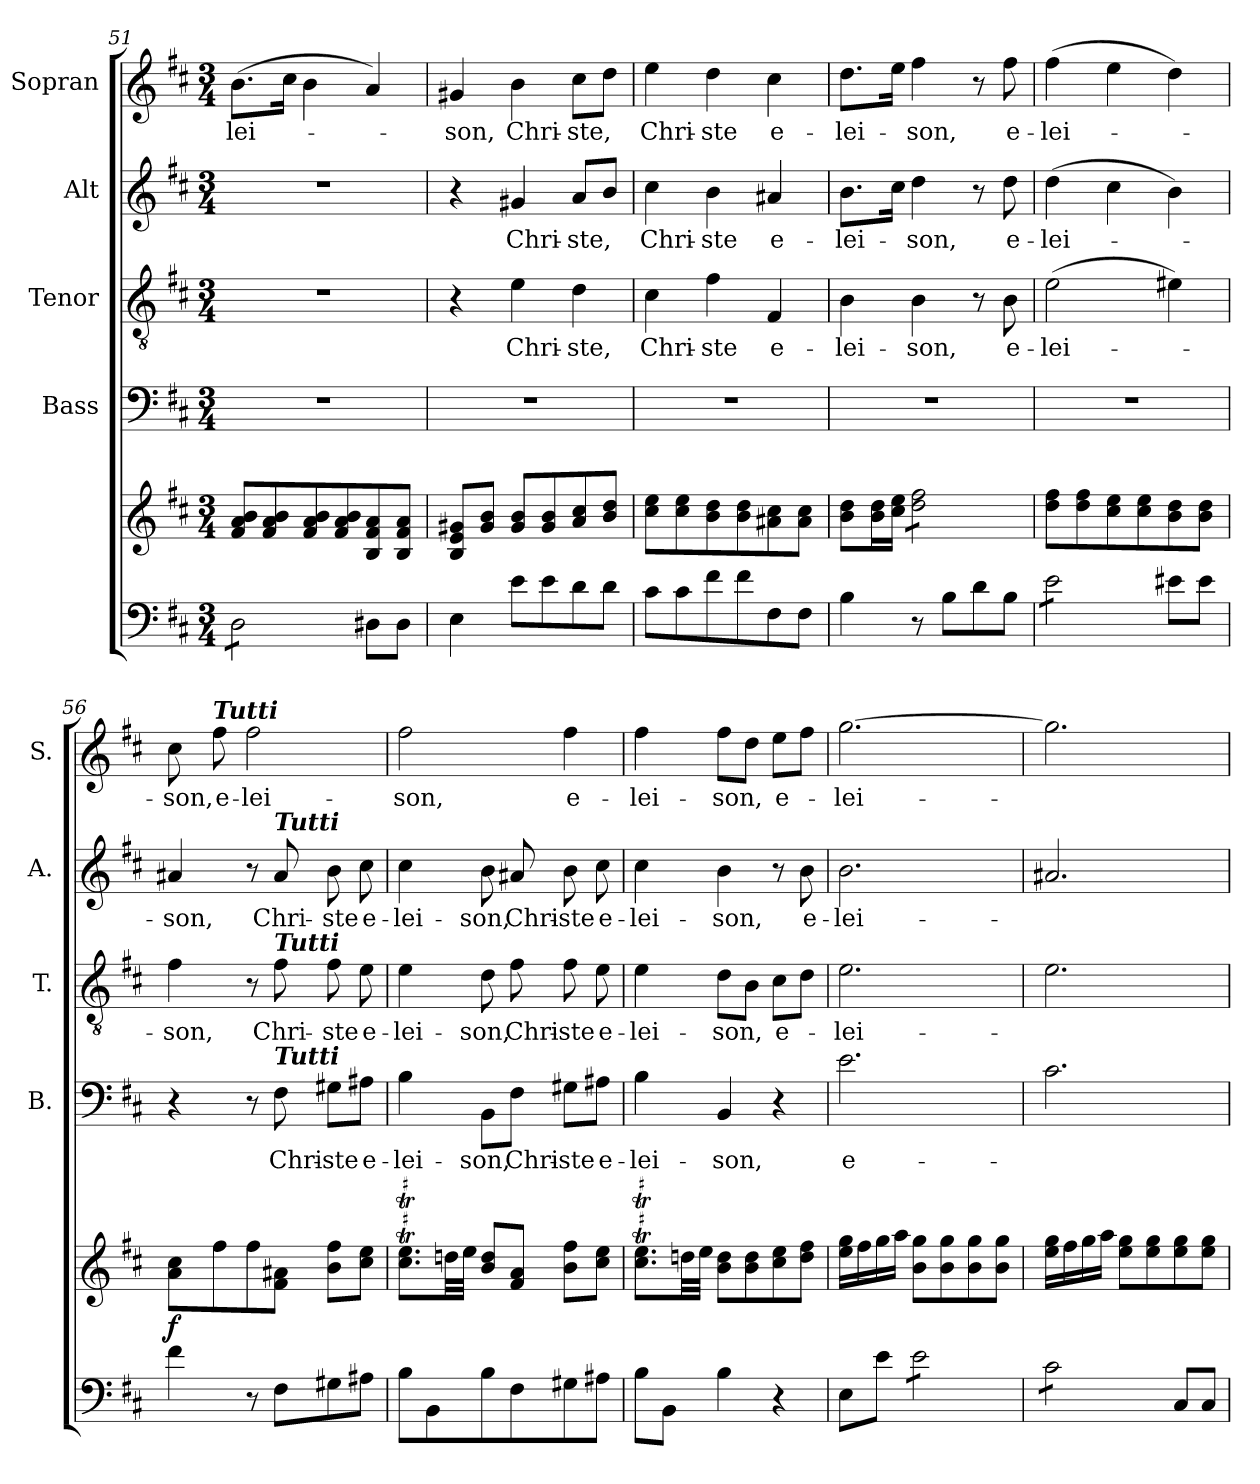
**kern	**kern	**dynam	**kern	**text	**kern	**text	**kern	**text	**kern	**text
*part5	*part5	*part5	*part4	*part4	*part3	*part3	*part2	*part2	*part1	*part1
*staff6	*staff5	*staff5/6	*staff4	*staff4	*staff3	*staff3	*staff2	*staff2	*staff1	*staff1
*	*	*	*I"Bass	*	*I"Tenor	*	*I"Alt	*	*I"Sopran	*
*	*	*	*I'B.	*	*I'T.	*	*I'A.	*	*I'S.	*
*clefF4	*clefG2	*	*clefF4	*	*clefGv2	*	*clefG2	*	*clefG2	*
*k[f#c#]	*k[f#c#]	*	*k[f#c#]	*	*k[f#c#]	*	*k[f#c#]	*	*k[f#c#]	*
*D:	*D:	*	*D:	*	*D:	*	*D:	*	*D:	*
*M3/4	*M3/4	*	*M3/4	*	*M3/4	*	*M3/4	*	*M3/4	*
=51	=51	=51	=51	=51	=51	=51	=51	=51	=51	=51
!	!	!	!	!	!	!	!	!	!	!LO:LY:b
*tremolo	*	*	*	*	*	*	*	*	*	*
8D\L	8f#/ 8a/ 8b/L	.	2.r	.	2.r	.	2.r	.	(>8.b\L	-lei-
8D\	8f#/ 8a/ 8b/	.	.	.	.	.	.	.	.	.
.	.	.	.	.	.	.	.	.	16cc#\Jk	.
8D\	8f#/ 8a/ 8b/	.	.	.	.	.	.	.	4b\	.
8D\J	8f#/ 8a/ 8b/	.	.	.	.	.	.	.	.	.
*Xtremolo	*	*	*	*	*	*	*	*	*	*
8D#X\L	8B/ 8f#/ 8a/	.	.	.	.	.	.	.	4a/)	.
8D#\J	8B/ 8f#/ 8a/J	.	.	.	.	.	.	.	.	.
=52	=52	=52	=52	=52	=52	=52	=52	=52	=52	=52
!	!	!	!	!	!	!	!	!	!	!LO:LY:b
4E\	8B/ 8e/ 8g#X/L	.	2.r	.	4r	.	4r	.	4g#X/	-son,
.	8g#/ 8b/J	.	.	.	.	.	.	.	.	.
!	!	!	!	!	!	!LO:LY:b	!	!LO:LY:b	!	!LO:LY:b
8e\L	8g#/ 8b/L	.	.	.	4e\	Chri-	4g#X/	Chri-	4b\	Chri-
8e\	8g#/ 8b/	.	.	.	.	.	.	.	.	.
!	!	!	!	!	!	!LO:LY:b	!	!LO:LY:b	!	!LO:LY:b
8d\	8a/ 8cc#/	.	.	.	4d\	-ste,	8a/L	-ste,	8cc#\L	-ste,
8d\J	8b/ 8dd/J	.	.	.	.	.	8b/J	.	8dd\J	.
!!LO:PB:g=z
=53	=53	=53	=53	=53	=53	=53	=53	=53	=53	=53
!	!	!	!	!	!	!LO:LY:b	!	!LO:LY:b	!	!LO:LY:b
8c#\L	8cc#\ 8ee\L	.	2.r	.	4c#\	Chri-	4cc#\	Chri-	4ee\	Chri-
8c#\	8cc#\ 8ee\	.	.	.	.	.	.	.	.	.
!	!	!	!	!	!	!LO:LY:b	!	!LO:LY:b	!	!LO:LY:b
8f#\	8b\ 8dd\	.	.	.	4f#\	-ste	4b\	-ste	4dd\	-ste
8f#\	8b\ 8dd\	.	.	.	.	.	.	.	.	.
!	!	!	!	!	!	!LO:LY:b	!	!LO:LY:b	!	!LO:LY:b
8F#\	8a#X\ 8cc#\	.	.	.	4F#/	e-	4a#X/	e-	4cc#\	e-
8F#\J	8a#\ 8cc#\J	.	.	.	.	.	.	.	.	.
=54	=54	=54	=54	=54	=54	=54	=54	=54	=54	=54
!	!	!	!	!	!	!LO:LY:b	!	!LO:LY:b	!	!LO:LY:b
4B\	8b\ 8dd\L	.	2.r	.	4B\	-lei-	8.b\L	-lei-	8.dd\L	-lei-
.	16b\ 16dd\L	.	.	.	.	.	.	.	.	.
.	16cc#\ 16ee\JJ	.	.	.	.	.	16cc#\Jk	.	16ee\Jk	.
!	!	!	!	!	!	!LO:LY:b	!	!LO:LY:b	!	!LO:LY:b
*	*tremolo	*	*	*	*	*	*	*	*	*
8r	8dd\ 8ff#\L	.	.	.	4B\	-son,	4dd\	-son,	4ff#\	-son,
8B\L	8dd\ 8ff#\	.	.	.	.	.	.	.	.	.
8d\	8dd\ 8ff#\	.	.	.	8r	.	8r	.	8r	.
!	!	!	!	!	!	!LO:LY:b	!	!LO:LY:b	!	!LO:LY:b
8B\J	8dd\ 8ff#\J	.	.	.	8B\	e-	8dd\	e-	8ff#\	e-
*	*Xtremolo	*	*	*	*	*	*	*	*	*
=55	=55	=55	=55	=55	=55	=55	=55	=55	=55	=55
!	!	!	!	!	!	!LO:LY:b	!	!LO:LY:b	!	!LO:LY:b
*tremolo	*	*	*	*	*	*	*	*	*	*
8e\L	8dd\ 8ff#\L	.	2.r	.	(>2e\	-lei-	(>4dd\	-lei-	(>4ff#\	-lei-
8e\	8dd\ 8ff#\	.	.	.	.	.	.	.	.	.
8e\	8cc#\ 8ee\	.	.	.	.	.	4cc#\	.	4ee\	.
8e\J	8cc#\ 8ee\	.	.	.	.	.	.	.	.	.
*Xtremolo	*	*	*	*	*	*	*	*	*	*
8e#X\L	8b\ 8dd\	.	.	.	4e#X\)	.	4b\)	.	4dd\)	.
8e#\J	8b\ 8dd\J	.	.	.	.	.	.	.	.	.
=56	=56	=56	=56	=56	=56	=56	=56	=56	=56	=56
!	!	!LO:DY:b	!	!	!	!LO:LY:b	!	!LO:LY:b	!	!LO:LY:b
4f#\	8a\ 8cc#\L	f	4r	.	4f#\	-son,	4a#X/	-son,	8cc#\	-son,
!	!	!	!	!	!	!	!	!	!LO:TX:a:Bi:t=Tutti	!
!	!	!	!	!	!	!	!	!	!	!LO:LY:b
.	8ff#\	.	.	.	.	.	.	.	8ff#\	e-
!	!	!	!	!	!	!	!	!	!	!LO:LY:b
8r	8ff#\	.	8r	.	8r	.	8r	.	2ff#\	-lei-
!	!	!	!	!	!	!	!LO:TX:a:Bi:t=Tutti	!	!	!
!	!	!	!	!	!LO:TX:a:Bi:t=Tutti	!	!	!	!	!
!	!	!	!LO:TX:a:Bi:t=Tutti	!	!	!	!	!	!	!
!	!	!	!	!LO:LY:b	!	!LO:LY:b	!	!LO:LY:b	!	!
8F#\L	8f#\ 8a#X\J	.	8F#\	Chri-	8f#\	Chri-	8a#/	Chri-	.	.
!	!	!	!	!LO:LY:b	!	!LO:LY:b	!	!LO:LY:b	!	!
8G#X\	8b\ 8ff#\L	.	8G#X\L	-ste	8f#\	-ste	8b\	-ste	.	.
!	!	!	!	!LO:LY:b	!	!LO:LY:b	!	!LO:LY:b	!	!
8A#X\J	8cc#\ 8ee\J	.	8A#X\J	e-	8e\	e-	8cc#\	e-	.	.
=57	=57	=57	=57	=57	=57	=57	=57	=57	=57	=57
!	!	!	!	!LO:LY:b	!	!LO:LY:b	!	!LO:LY:b	!	!LO:LY:b
8B\L	8.cc#\T 8.ee\TL	.	4B\	-lei-	4e\	-lei-	4cc#\	-lei-	2ff#\	-son,
8BB\	.	.	.	.	.	.	.	.	.	.
.	32dd\LL	.	.	.	.	.	.	.	.	.
.	32ee\JJJ	.	.	.	.	.	.	.	.	.
!	!	!	!	!LO:LY:b	!	!LO:LY:b	!	!LO:LY:b	!	!
8B\	8b/ 8dd/L	.	8BB\L	-son,	8d\	-son,	8b\	-son,	.	.
!	!	!	!	!LO:LY:b	!	!LO:LY:b	!	!LO:LY:b	!	!
8F#\	8f#/ 8a/J	.	8F#\J	Chri-	8f#\	Chri-	8a#X/	Chri-	.	.
!	!	!	!	!LO:LY:b	!	!LO:LY:b	!	!LO:LY:b	!	!LO:LY:b
8G#X\	8b\ 8ff#\L	.	8G#X\L	-ste	8f#\	-ste	8b\	-ste	4ff#\	e-
!	!	!	!	!LO:LY:b	!	!LO:LY:b	!	!LO:LY:b	!	!
8A#X\J	8cc#\ 8ee\J	.	8A#X\J	e-	8e\	e-	8cc#\	e-	.	.
=58	=58	=58	=58	=58	=58	=58	=58	=58	=58	=58
!	!	!	!	!LO:LY:b	!	!LO:LY:b	!	!LO:LY:b	!	!LO:LY:b
8B\L	8.cc#\T 8.ee\TL	.	4B\	-lei-	4e\	-lei-	4cc#\	-lei-	4ff#\	-lei-
8BB\J	.	.	.	.	.	.	.	.	.	.
.	32dd\LL	.	.	.	.	.	.	.	.	.
.	32ee\JJJ	.	.	.	.	.	.	.	.	.
!	!	!	!	!LO:LY:b	!	!LO:LY:b	!	!LO:LY:b	!	!LO:LY:b
4B\	8b\ 8dd\L	.	4BB/	-son,	8d\L	-son,	4b\	-son,	8ff#\L	-son,
.	8b\ 8dd\	.	.	.	8B\J	.	.	.	8dd\J	.
!	!	!	!	!	!	!LO:LY:b	!	!	!	!LO:LY:b
4r	8cc#\ 8ee\	.	4r	.	8c#\L	e-	8r	.	8ee\L	e-
!	!	!	!	!	!	!	!	!LO:LY:b	!	!
.	8dd\ 8ff#\J	.	.	.	8d\J	.	8b\	e-	8ff#\J	.
!!LO:LB:g=z
=59	=59	=59	=59	=59	=59	=59	=59	=59	=59	=59
!	!	!	!	!LO:LY:b	!	!LO:LY:b	!	!LO:LY:b	!	!LO:LY:b
8E\L	16ee\ 16gg\LL	.	2.e\	e-	2.e\	-lei-	2.b\	-lei-	[2.gg\	-lei-
.	16ff#\	.	.	.	.	.	.	.	.	.
8e\J	16gg\	.	.	.	.	.	.	.	.	.
.	16aa\JJ	.	.	.	.	.	.	.	.	.
*tremolo	*	*	*	*	*	*	*	*	*	*
8e\L	8b\ 8gg\L	.	.	.	.	.	.	.	.	.
8e\	8b\ 8gg\	.	.	.	.	.	.	.	.	.
8e\	8b\ 8gg\	.	.	.	.	.	.	.	.	.
8e\J	8b\ 8gg\J	.	.	.	.	.	.	.	.	.
=60	=60	=60	=60	=60	=60	=60	=60	=60	=60	=60
8c#\L	16ee\ 16gg\LL	.	2.c#\	.	2.e\	.	2.a#X/	.	2.gg\]	.
.	16ff#\	.	.	.	.	.	.	.	.	.
8c#\	16gg\	.	.	.	.	.	.	.	.	.
.	16aa\JJ	.	.	.	.	.	.	.	.	.
8c#\	8ee\ 8gg\L	.	.	.	.	.	.	.	.	.
8c#\J	8ee\ 8gg\	.	.	.	.	.	.	.	.	.
*Xtremolo	*	*	*	*	*	*	*	*	*	*
8C#/L	8ee\ 8gg\	.	.	.	.	.	.	.	.	.
8C#/J	8ee\ 8gg\J	.	.	.	.	.	.	.	.	.
=	=	=	=	=	=	=	=	=	=	=
*-	*-	*-	*-	*-	*-	*-	*-	*-	*-	*-
